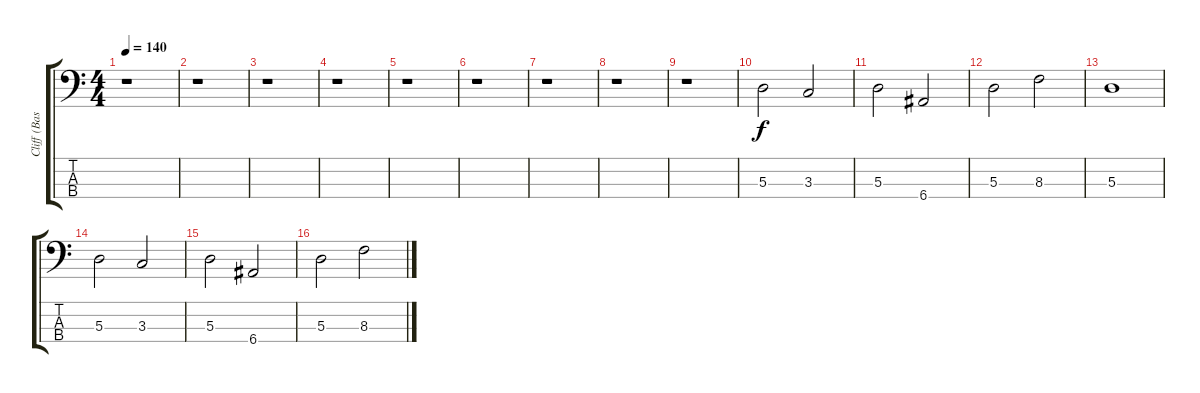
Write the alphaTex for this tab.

\track ("Cliff (Bass)" "Cliff (Bas") {instrument electricbassfinger}
\staff {score tabs}
\tuning (G2 D2 A1 E1) {hide}
\ts (4 4)
\tempo 140
\clef f4
\ks c
r.1{dy f} |
r.1 |
r.1 |
r.1 |
r.1 |
r.1 |
r.1 |
r.1 |
r.1 |
5.3.2 3.3.2 |
5.3.2 6.4.2 |
5.3.2 8.3.2 |
5.3.1 |
5.3.2 3.3.2 |
5.3.2 6.4.2 |
5.3.2 8.3.2
